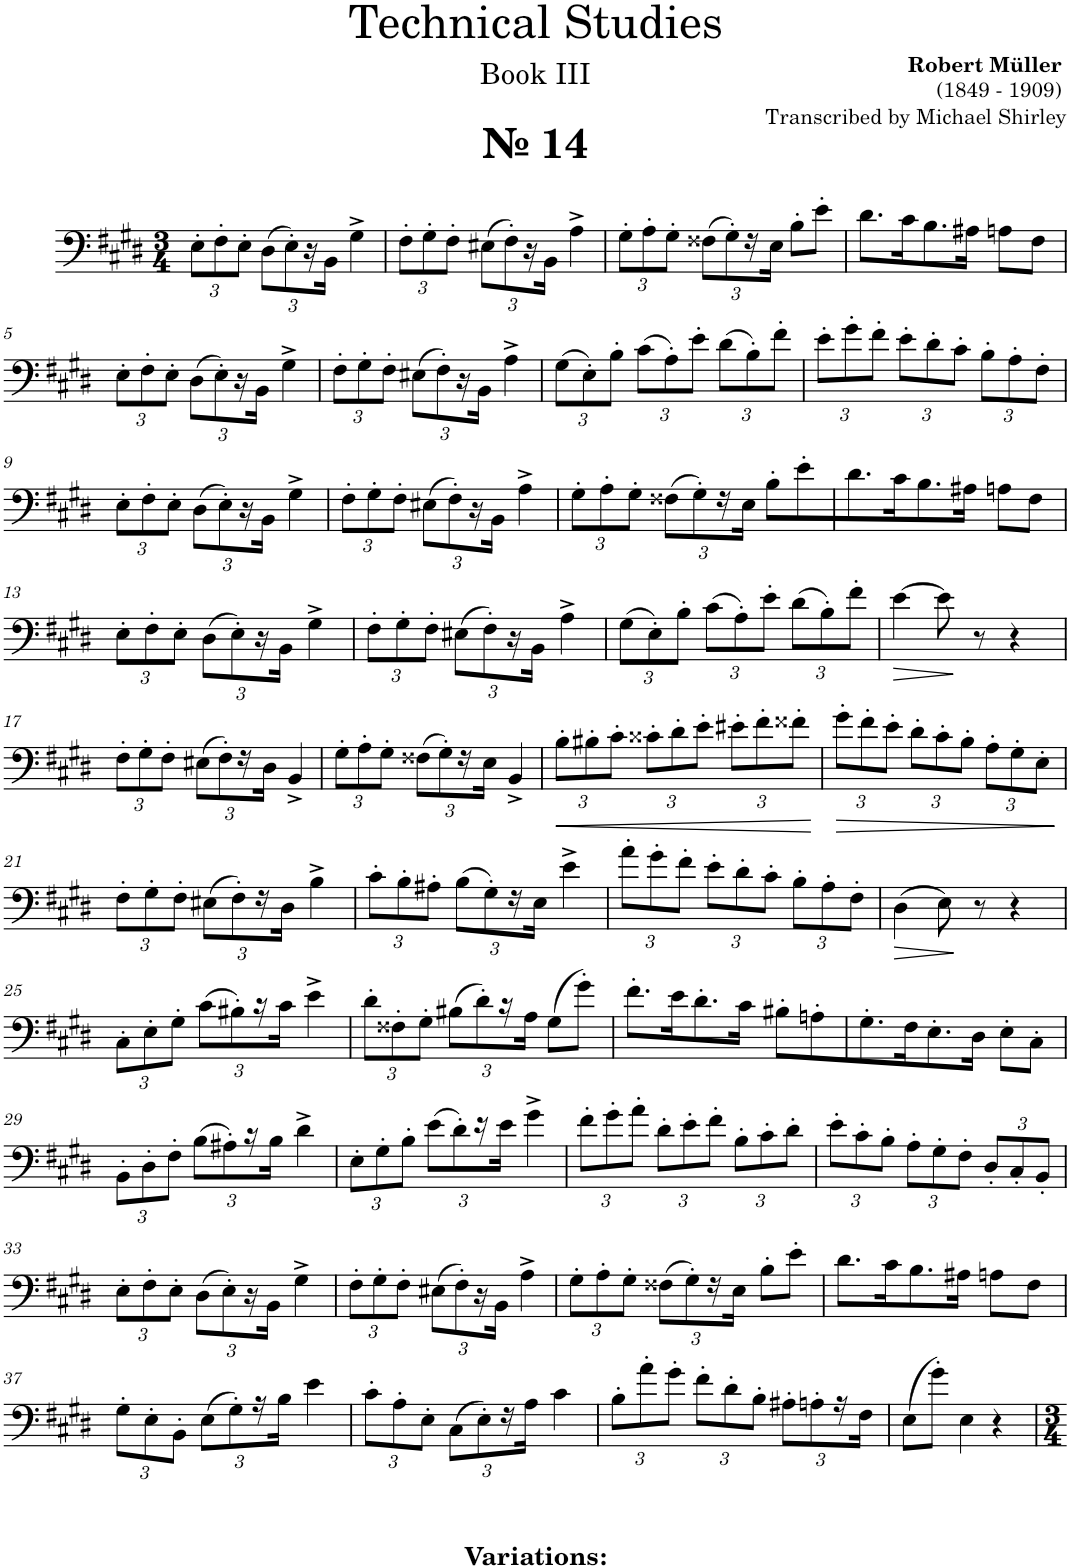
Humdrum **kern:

**kern	**dynam
*part1	*part1
*staff1	*staff1
*I"Trombone	*
*I'Tbn.	*
*clefF4	*
*k[f#c#g#d#]	*
*M3/4	*
*Xbrackettup	*
=1	=1
!LO:TX:a:B:t=№ 14	!
12E'\L	.
12F#'\	.
12E'\J	.
(12D#\L	.
12E'\)	.
24r	.
24BB\JL	.
4G#^\	.
=2	=2
12F#'\L	.
12G#'\	.
12F#'\J	.
(12E#X\L	.
12F#'\)	.
24r	.
24BB\JL	.
4A^\	.
=3	=3
12G#'\L	.
12A'\	.
12G#'\J	.
(12F##X\L	.
12G#'\)	.
24r	.
24E\JL	.
8B'\L	.
8e'\J	.
=4	=4
8.d#\L	.
16c#\L	.
8.B\	.
16A#X\JL	.
8An\L	.
8F#\J	.
!!LO:LB:g=z
=5	=5
12E'\L	.
12F#'\	.
12E'\J	.
(12D#\L	.
12E'\)	.
24r	.
24BB\JL	.
4G#^\	.
=6	=6
12F#'\L	.
12G#'\	.
12F#'\J	.
(12E#X\L	.
12F#'\)	.
24r	.
24BB\JL	.
4A^\	.
=7	=7
(12G#\L	.
12E'\)	.
12B'\J	.
(12c#\L	.
12A'\)	.
12e'\J	.
(12d#\L	.
12B'\)	.
12f#'\J	.
=8	=8
12e'\L	.
12g#'\	.
12f#'\J	.
12e'\L	.
12d#'\	.
12c#'\J	.
12B'\L	.
12A'\	.
12F#'\J	.
!!LO:LB:g=z
=9	=9
12E'\L	.
12F#'\	.
12E'\J	.
(12D#\L	.
12E'\)	.
24r	.
24BB\JL	.
4G#^\	.
=10	=10
12F#'\L	.
12G#'\	.
12F#'\J	.
(12E#X\L	.
12F#'\)	.
24r	.
24BB\JL	.
4A^\	.
=11	=11
12G#'\L	.
12A'\	.
12G#'\J	.
(12F##X\L	.
12G#'\)	.
24r	.
24E\JL	.
8B'\L	.
8e'\	.
=12	=12
8.d#\	.
16c#\L	.
8.B\	.
16A#X\JL	.
8An\L	.
8F#\J	.
!!LO:LB:g=z
=13	=13
12E'\L	.
12F#'\	.
12E'\J	.
(12D#\L	.
12E'\)	.
24r	.
24BB\JL	.
4G#^\	.
=14	=14
12F#'\L	.
12G#'\	.
12F#'\J	.
(12E#X\L	.
12F#'\)	.
24r	.
24BB\JL	.
4A^\	.
=15	=15
(12G#\L	.
12E'\)	.
12B'\J	.
(12c#\L	.
12A'\)	.
12e'\J	.
(12d#\L	.
12B'\)	.
12f#'\J	.
=16	=16
!	!LO:HP:b
[4e\	>
8e\]	.
8r	]
4r	.
!!LO:LB:g=z
=17	=17
12F#'\L	.
12G#'\	.
12F#'\J	.
(12E#X\L	.
12F#'\)	.
24r	.
24D#\JL	.
4BB^/	.
=18	=18
12G#'\L	.
12A'\	.
12G#'\J	.
(12F##X\L	.
12G#'\)	.
24r	.
24E\JL	.
4BB^/	.
=19	=19
!	!LO:HP:b
12B'\L	<
12B#X'\	.
12c#'\J	.
12c##X'\L	.
12d#'\	.
12e'\J	.
12e#X'\L	.
12f#'\	.
12f##X'\J	.
.	[
=20	=20
!	!LO:HP:b
12g#'\L	>
12f#'\	.
12e'\J	.
12d#'\L	.
12c#'\	.
12B'\J	.
12A'\L	.
12G#'\	.
12E'\J	.
.	]
!!LO:LB:g=z
=21	=21
12F#'\L	.
12G#'\	.
12F#'\J	.
(12E#X\L	.
12F#'\)	.
24r	.
24D#\JL	.
4B^\	.
=22	=22
12c#'\L	.
12B'\	.
12A#X'\J	.
(12B\L	.
12G#'\)	.
24r	.
24E\JL	.
4e^\	.
=23	=23
12a'\L	.
12g#'\	.
12f#'\J	.
12e'\L	.
12d#'\	.
12c#'\J	.
12B'\L	.
12A'\	.
12F#'\J	.
=24	=24
!	!LO:HP:b
(4D#\	>
8E\)	.
8r	]
4r	.
!!LO:LB:g=z
=25	=25
12C#'\L	.
12E'\	.
12G#'\J	.
(12c#\L	.
12B#X'\)	.
24r	.
24c#\JL	.
4e^\	.
=26	=26
12d#'\L	.
12F##X'\	.
12G#'\J	.
(12B#X\L	.
12d#'\)	.
24r	.
24A\JL	.
(8G#\L	.
8g#'\J)	.
=27	=27
8.f#'\L	.
16e\L	.
8.d#'\	.
16c#\JL	.
8B#X'\L	.
8An'\	.
=28	=28
8.G#'\	.
16F#\L	.
8.E'\	.
16D#\JL	.
8E'\L	.
8C#'\J	.
!!LO:LB:g=z
=29	=29
12BB'\L	.
12D#'\	.
12F#'\J	.
(12B\L	.
12A#X'\)	.
24r	.
24B\JL	.
4d#^\	.
=30	=30
12E'\L	.
12G#'\	.
12B'\J	.
(12e\L	.
12d#'\)	.
24r	.
24e\JL	.
4g#^\	.
=31	=31
12f#'\L	.
12g#'\	.
12a'\J	.
12d#'\L	.
12e'\	.
12f#'\J	.
12B'\L	.
12c#'\	.
12d#'\J	.
=32	=32
12e'\L	.
12c#'\	.
12B'\J	.
12A'\L	.
12G#'\	.
12F#'\J	.
12D#'/L	.
12C#'/	.
12BB'/J	.
!!LO:LB:g=z
=33	=33
12E'\L	.
12F#'\	.
12E'\J	.
(12D#\L	.
12E'\)	.
24r	.
24BB\JL	.
4G#^\	.
=34	=34
12F#'\L	.
12G#'\	.
12F#'\J	.
(12E#X\L	.
12F#'\)	.
24r	.
24BB\JL	.
4A^\	.
=35	=35
12G#'\L	.
12A'\	.
12G#'\J	.
(12F##X\L	.
12G#'\)	.
24r	.
24E\JL	.
8B'\L	.
8e'\J	.
=36	=36
8.d#\L	.
16c#\L	.
8.B\	.
16A#X\JL	.
8An\L	.
8F#\J	.
!!LO:LB:g=z
=37	=37
12G#'\L	.
12E'\	.
12BB'\J	.
(12E\L	.
12G#'\)	.
24r	.
24B\JL	.
4e\	.
=38	=38
12c#'\L	.
12A'\	.
12E'\J	.
(12C#\L	.
12E'\)	.
24r	.
24A\JL	.
4c#\	.
=39	=39
12B'\L	.
12a'\	.
12g#'\J	.
12f#'\L	.
12d#'\	.
12B'\J	.
12A#X'\L	.
12An'\	.
24r	.
24F#\JL	.
=40	=40
(8E\L	.
8g#'\J)	.
4E\	.
4r	.
=	=
*-	*-
